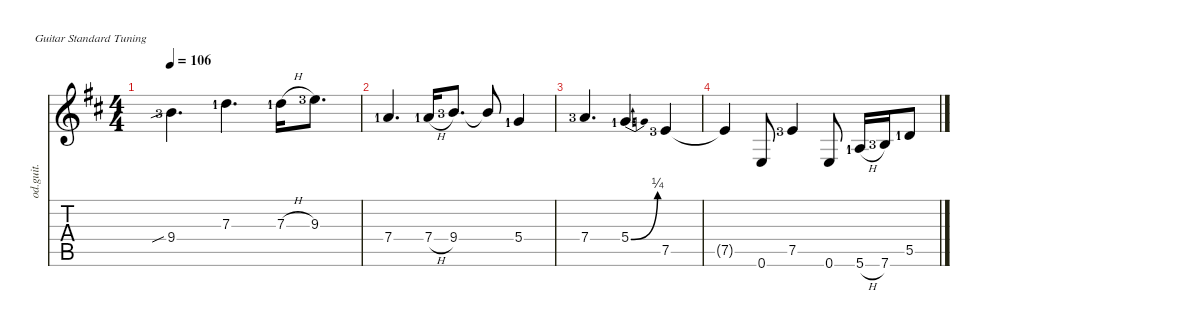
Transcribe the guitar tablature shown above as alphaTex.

\defaultSystemsLayout 4
\hideDynamics
\bracketExtendMode nobrackets
\track ("Overdriven Guitar" "od.guit.") {instrument overdrivenguitar}
\staff {score tabs}
\tuning (E4 B3 G3 D3 A2 E2)
\ts (4 4)
\tempo 106
\clef g2
\ks d
9.4{sib lf 4 acc forcenatural}.4{d dy mf instrument overdrivenguitar beam Down} 7.3{lf 2 acc forcenatural}.4{d beam Down} 7.3{h lf 2 acc forcenatural}.16{beam Down} 9.3{lf 4 acc forcenatural}.8{d beam Down} |
7.4{lf 2 acc forcenatural}.4{d beam Up} 7.4{h lf 2 acc forcenatural}.16{beam Up} 9.4{lf 4 acc forcenatural}.8{d beam Up} 9.4{t acc forcenatural}.8{beam Up} 5.4{lf 2 acc forcenatural}.4{beam Up} |
7.4{lf 4 acc forcenatural}.4{d beam Up} 5.4{be (bend 0 0 14.399999999999999 1) lf 2 acc forcenatural}.4{d beam Up} 7.5{lf 4 acc forcenatural}.4{beam Up} |
7.5{t acc forcenatural}.4{beam Up} 0.6{acc forcenatural}.8{beam Up} 7.5{lf 4 acc forcenatural}.4{beam Up} 0.6{acc forcenatural}.8{beam Up} 5.6{h lf 2 acc forcenatural}.16{beam Up} 7.6{lf 4 acc forcenatural}.16{beam Up} 5.5{lf 2 acc forcenatural}.8{beam Up}
